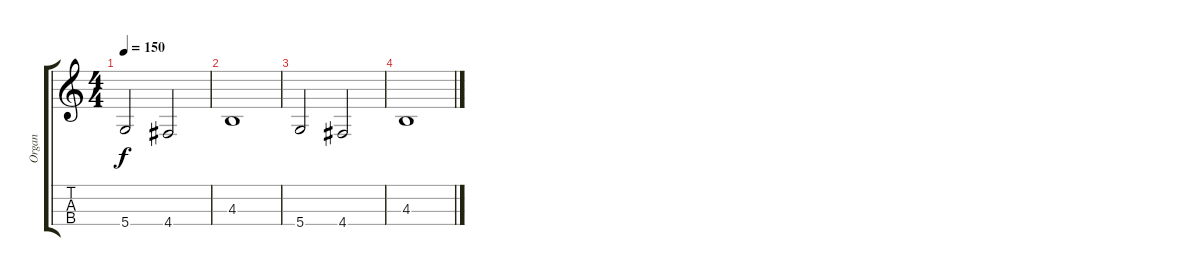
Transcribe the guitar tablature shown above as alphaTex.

\track ("Organ" "Organ") {instrument choiraahs}
\staff {score tabs}
\tuning (E4 B3 G3 D3) {hide}
\ts (4 4)
\tempo 150
\clef g2
\ks c
5.4.2{dy f} 4.4.2 |
4.3.1 |
5.4.2 4.4.2 |
4.3.1
